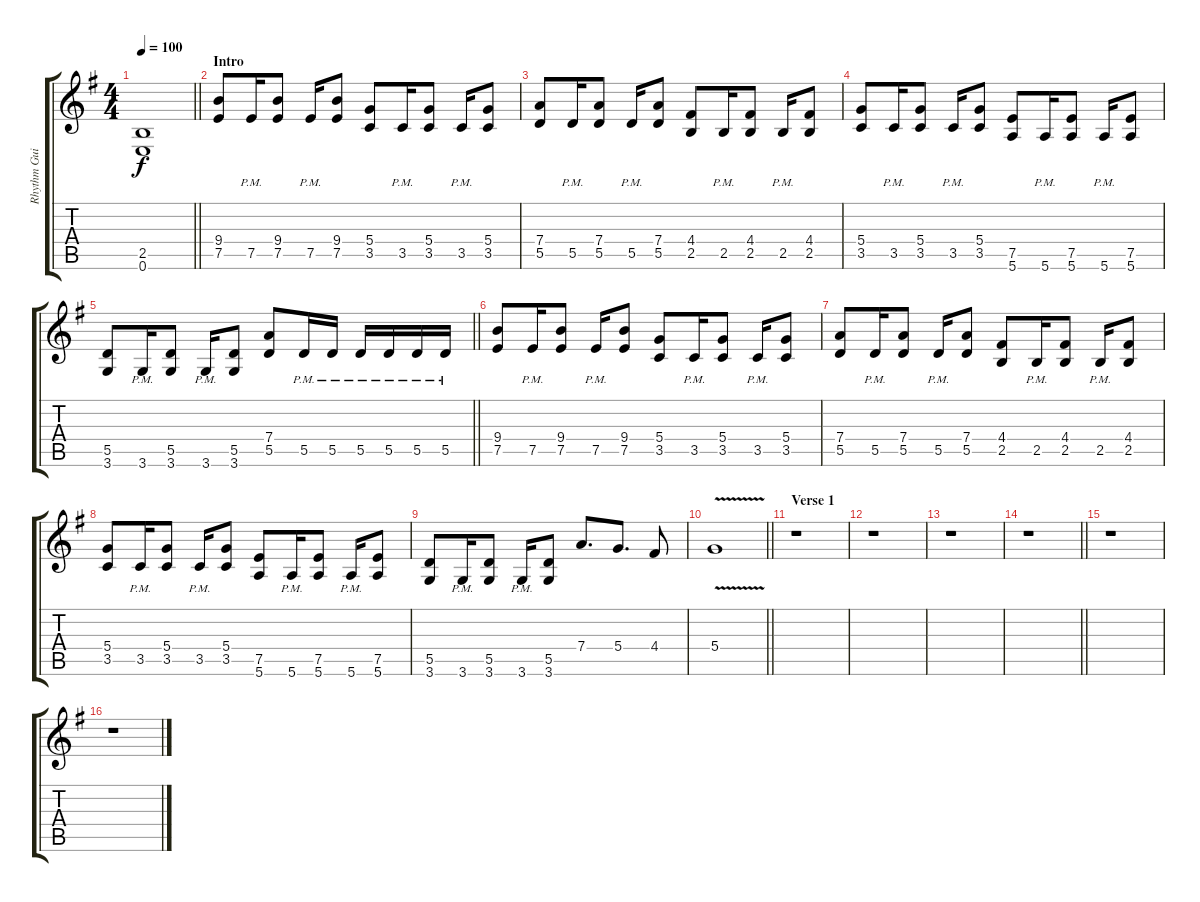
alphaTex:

\track ("Rhythm Guitar 1: Jack-Roger Olsen" "Rhythm Gui") {instrument distortionguitar}
\staff {score tabs}
\tuning (E4 B3 G3 D3 A2 E2) {hide}
\ts (4 4)
\tempo 100
\clef g2
\barLineRight lightlight
\ks eminor
(2.5 0.6).1{dy f instrument distortionguitar} |
\section ("" "Intro")
(9.4 7.5).8 7.5{pm}.16 (9.4 7.5).8 7.5{pm}.16 (9.4 7.5).8 (5.4 3.5).8 3.5{pm}.16 (5.4 3.5).8 3.5{pm}.16 (5.4 3.5).8 |
(7.4 5.5).8 5.5{pm}.16 (7.4 5.5).8 5.5{pm}.16 (7.4 5.5).8 (4.4 2.5).8 2.5{pm}.16 (4.4 2.5).8 2.5{pm}.16 (4.4 2.5).8 |
(5.4 3.5).8 3.5{pm}.16 (5.4 3.5).8 3.5{pm}.16 (5.4 3.5).8 (7.5 5.6).8 5.6{pm}.16 (7.5 5.6).8 5.6{pm}.16 (7.5 5.6).8 |
\barLineRight lightlight
(5.5 3.6).8 3.6{pm}.16 (5.5 3.6).8 3.6{pm}.16 (5.5 3.6).8 (7.4 5.5).8 5.5{pm}.16 5.5{pm}.16 5.5{pm}.16 5.5{pm}.16 5.5{pm}.16 5.5{pm}.16 |
(9.4 7.5).8 7.5{pm}.16 (9.4 7.5).8 7.5{pm}.16 (9.4 7.5).8 (5.4 3.5).8 3.5{pm}.16 (5.4 3.5).8 3.5{pm}.16 (5.4 3.5).8 |
(7.4 5.5).8 5.5{pm}.16 (7.4 5.5).8 5.5{pm}.16 (7.4 5.5).8 (4.4 2.5).8 2.5{pm}.16 (4.4 2.5).8 2.5{pm}.16 (4.4 2.5).8 |
(5.4 3.5).8 3.5{pm}.16 (5.4 3.5).8 3.5{pm}.16 (5.4 3.5).8 (7.5 5.6).8 5.6{pm}.16 (7.5 5.6).8 5.6{pm}.16 (7.5 5.6).8 |
(5.5 3.6).8 3.6{pm}.16 (5.5 3.6).8 3.6{pm}.16 (5.5 3.6).8 7.4.8{d} 5.4.8{d} 4.4.8 |
\barLineRight lightlight
5.4{v}.1 |
\section ("" "Verse 1")
r.1 |
r.1 |
r.1 |
\barLineRight lightlight
r.1 |
r.1 |
r.1
